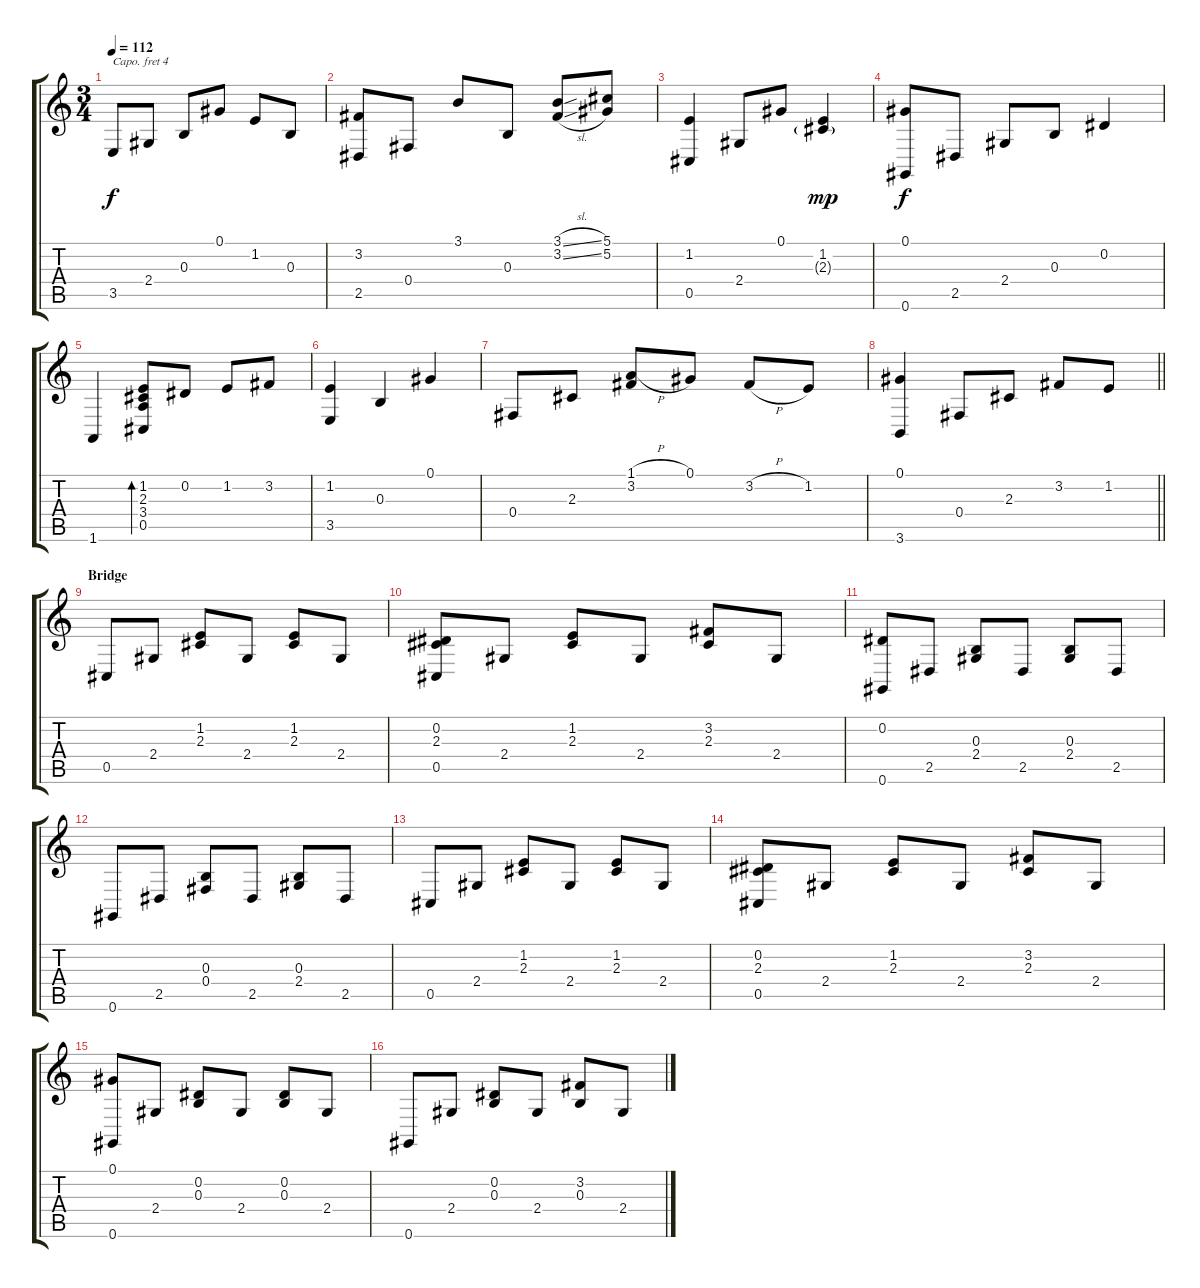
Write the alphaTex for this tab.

\track "" {instrument acousticgrandpiano}
\staff {score tabs}
\capo 4
\tuning (E4 B3 G3 D3 A2 E2) {hide}
\ts (3 4)
\tempo 112
\clef g2
\ks c
3.5.8{dy f} 2.4.8 0.3.8 0.1.8 1.2.8 0.3.8 |
(3.2 2.5).8 0.4.8 3.1.8 0.3.8 (3.1{sl} 3.2{sl}).8 (5.1 5.2).8 |
(1.2 0.5).4 2.4.8 0.1.8 (1.2 2.3{g}).4{dy mp} |
(0.1 0.6).8{dy f} 2.5.8 2.4.8 0.3.8 0.2.4 |
1.6.4 (1.2 2.3 3.4 0.5).8{bd 480} 0.2.8 1.2.8 3.2.8 |
(1.2 3.5).4 0.3.4 0.1.4 |
0.4.8 2.3.8 (1.1{h} 3.2).8 0.1.8 3.2{h}.8 1.2.8 |
\barLineRight lightlight
(0.1 3.6).4 0.4.8 2.3.8 3.2.8 1.2.8 |
\section ("" "Bridge")
0.5.8 2.4.8 (1.2 2.3).8 2.4.8 (1.2 2.3).8 2.4.8 |
(0.2 2.3 0.5).8 2.4.8 (1.2 2.3).8 2.4.8 (3.2 2.3).8 2.4.8 |
(0.2 0.6).8 2.5.8 (0.3 2.4).8 2.5.8 (0.3 2.4).8 2.5.8 |
0.6.8 2.5.8 (0.3 0.4).8 2.5.8 (0.3 2.4).8 2.5.8 |
0.5.8 2.4.8 (1.2 2.3).8 2.4.8 (1.2 2.3).8 2.4.8 |
(0.2 2.3 0.5).8 2.4.8 (1.2 2.3).8 2.4.8 (3.2 2.3).8 2.4.8 |
(0.1 0.6).8 2.4.8 (0.2 0.3).8 2.4.8 (0.2 0.3).8 2.4.8 |
0.6.8 2.4.8 (0.2 0.3).8 2.4.8 (3.2 0.3).8 2.4.8
